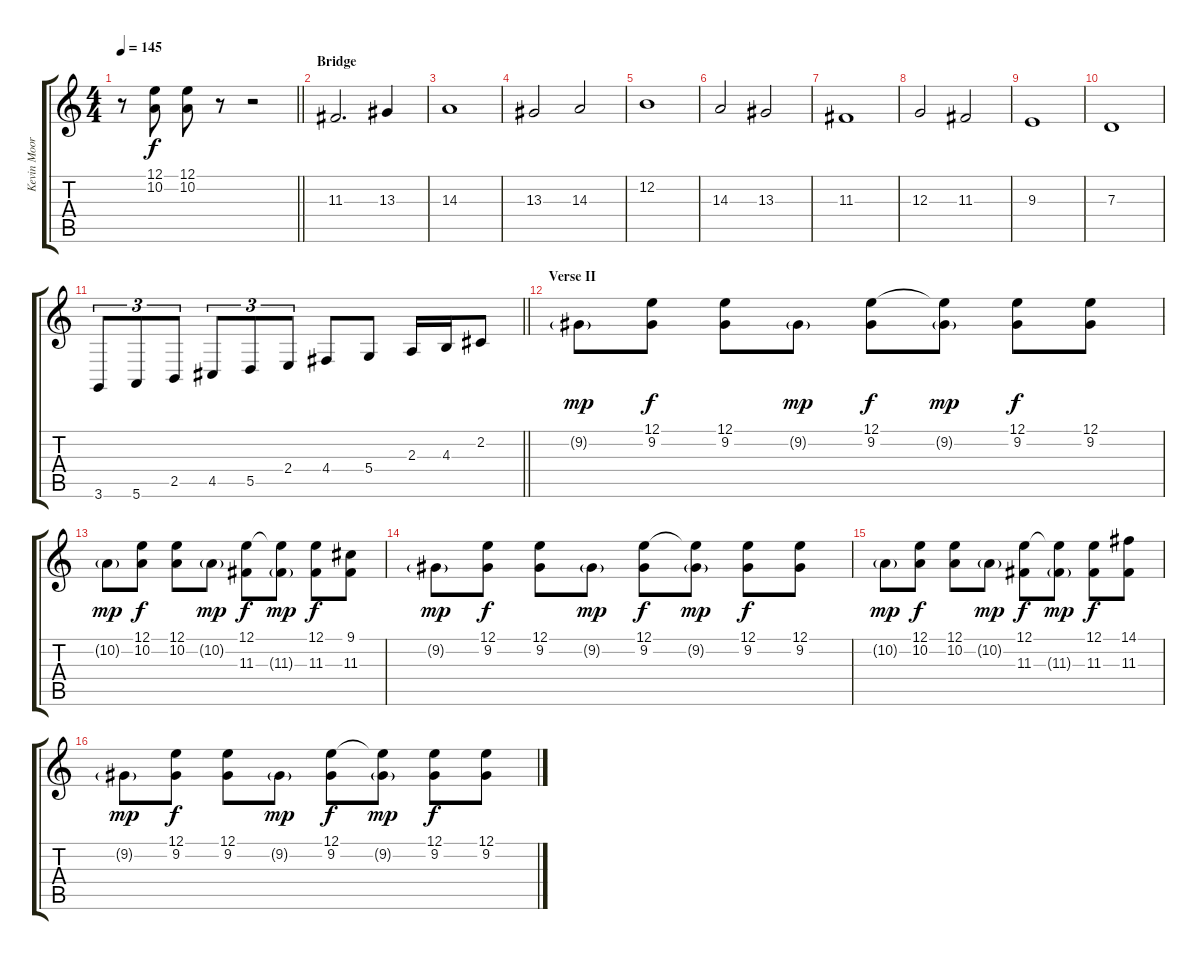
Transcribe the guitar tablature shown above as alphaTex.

\track ("Kevin Moore" "Kevin Moor") {instrument lead2sawtooth}
\staff {score tabs}
\tuning (E4 B3 G3 D3 A2 E2) {hide}
\ts (4 4)
\tempo 145
\clef g2
\barLineRight lightlight
\ks c
r.8{dy f} (12.1 10.2).8 (12.1 10.2).8 r.8 r.2 |
\section ("" "Bridge")
11.3.2{d} 13.3.4 |
14.3.1 |
13.3.2 14.3.2 |
12.2.1 |
14.3.2 13.3.2 |
11.3.1 |
12.3.2 11.3.2 |
9.3.1 |
7.3.1 |
\barLineRight lightlight
3.6.8{tu (3 2)} 5.6.8{tu (3 2)} 2.5.8{tu (3 2)} 4.5.8{tu (3 2)} 5.5.8{tu (3 2)} 2.4.8{tu (3 2)} 4.4.8 5.4.8 2.3.16 4.3.16 2.2.8 |
\section ("" "Verse II")
9.2{g}.8{dy mp} (12.1 9.2).8{dy f} (12.1 9.2).8 9.2{g}.8{dy mp} (12.1 9.2).8{dy f} (12.1{t} 9.2{g}).8{dy mp} (12.1 9.2).8{dy f} (12.1 9.2).8 |
10.2{g}.8{dy mp} (12.1 10.2).8{dy f} (12.1 10.2).8 10.2{g}.8{dy mp} (12.1 11.3).8{dy f} (12.1{t} 11.3{g}).8{dy mp} (12.1 11.3).8{dy f} (9.1 11.3).8 |
9.2{g}.8{dy mp} (12.1 9.2).8{dy f} (12.1 9.2).8 9.2{g}.8{dy mp} (12.1 9.2).8{dy f} (12.1{t} 9.2{g}).8{dy mp} (12.1 9.2).8{dy f} (12.1 9.2).8 |
10.2{g}.8{dy mp} (12.1 10.2).8{dy f} (12.1 10.2).8 10.2{g}.8{dy mp} (12.1 11.3).8{dy f} (12.1{t} 11.3{g}).8{dy mp} (12.1 11.3).8{dy f} (14.1 11.3).8 |
9.2{g}.8{dy mp} (12.1 9.2).8{dy f} (12.1 9.2).8 9.2{g}.8{dy mp} (12.1 9.2).8{dy f} (12.1{t} 9.2{g}).8{dy mp} (12.1 9.2).8{dy f} (12.1 9.2).8
